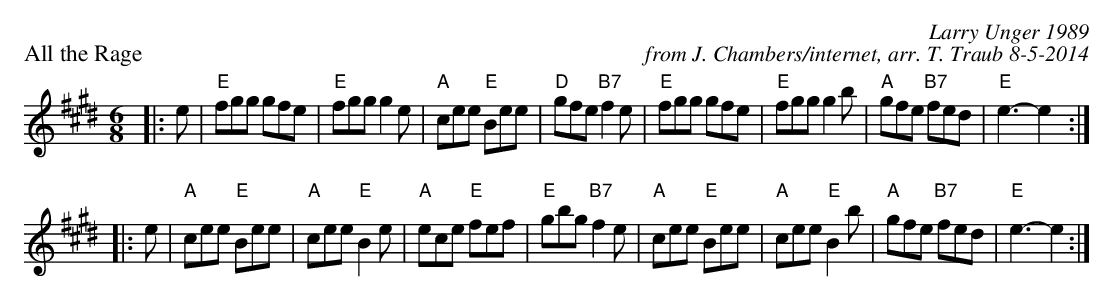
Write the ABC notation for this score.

X:1
P: All the Rage
C: Larry Unger 1989
C: from J. Chambers/internet, arr. T. Traub 8-5-2014
M: 6/8
K: E
|: e| "E"fgg gfe| "E"fgg g2e| "A"cee "E"Bee| "D"gfe "B7"f2e|"E"fgg gfe| "E"fgg g2b| "A"gfe "B7"fed| "E"e3- e2:|
|:e|"A"cee "E"Bee|"A"cee "E"B2e|"A"ece "E"fef|"E"gbg "B7"f2e|"A"cee "E"Bee| "A"cee "E"B2b| "A"gfe "B7"fed| "E"e3- e2:|
